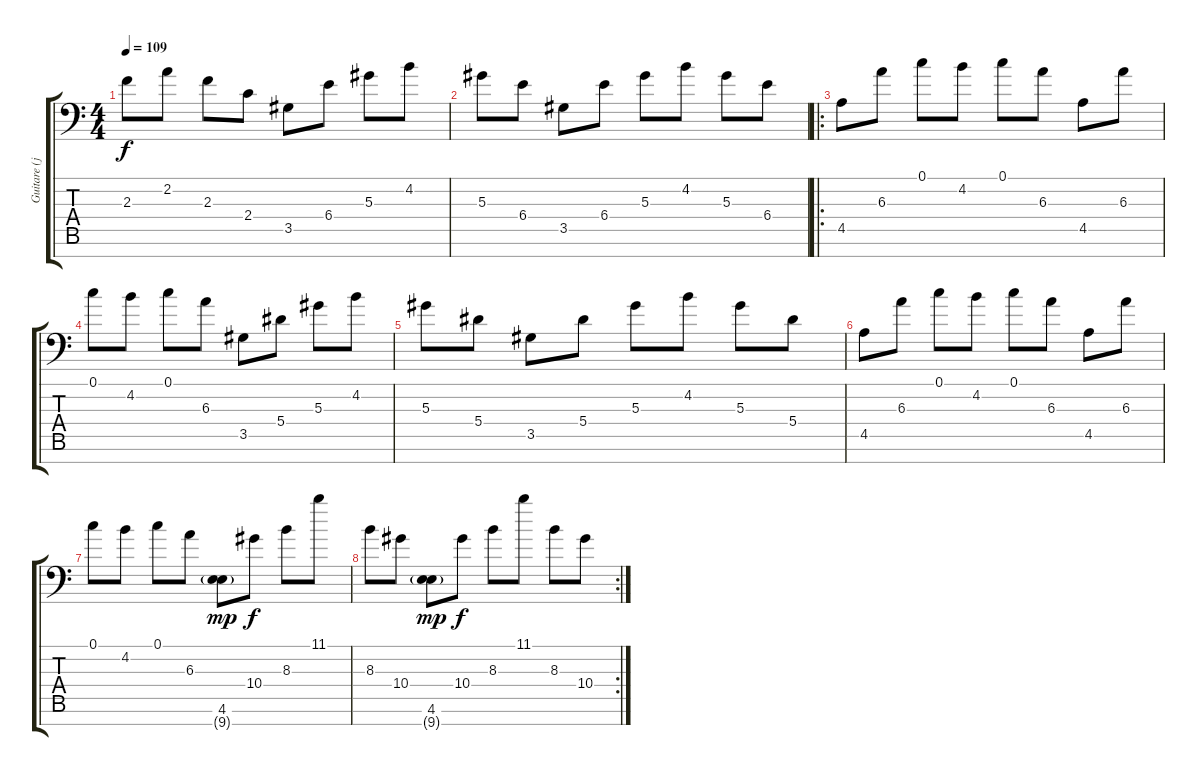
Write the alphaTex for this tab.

\track ("Guitare (justin so vile ;) )" "Guitare (j") {instrument electricguitarclean}
\staff {score tabs}
\tuning (C4 G3 Eb3 Bb2 F2 C2 G1) {hide}
\ts (4 4)
\tempo 109
\clef f4
\ks c
2.3.8{dy f} 2.2.8 2.3.8 2.4.8 3.5.8 6.4.8 5.3.8 4.2.8 |
5.3.8 6.4.8 3.5.8 6.4.8 5.3.8 4.2.8 5.3.8 6.4.8 |
\ro
4.5.8 6.3.8 0.1.8 4.2.8 0.1.8 6.3.8 4.5.8 6.3.8 |
0.1.8 4.2.8 0.1.8 6.3.8 3.5.8 5.4.8 5.3.8 4.2.8 |
5.3.8 5.4.8 3.5.8 5.4.8 5.3.8 4.2.8 5.3.8 5.4.8 |
4.5.8 6.3.8 0.1.8 4.2.8 0.1.8 6.3.8 4.5.8 6.3.8 |
0.1.8 4.2.8 0.1.8 6.3.8 (4.6 9.7{g}).8{dy mp} 10.4.8{dy f} 8.3.8 11.1.8 |
\rc 2
8.3.8 10.4.8 (4.6 9.7{g}).8{dy mp} 10.4.8{dy f} 8.3.8 11.1.8 8.3.8 10.4.8
